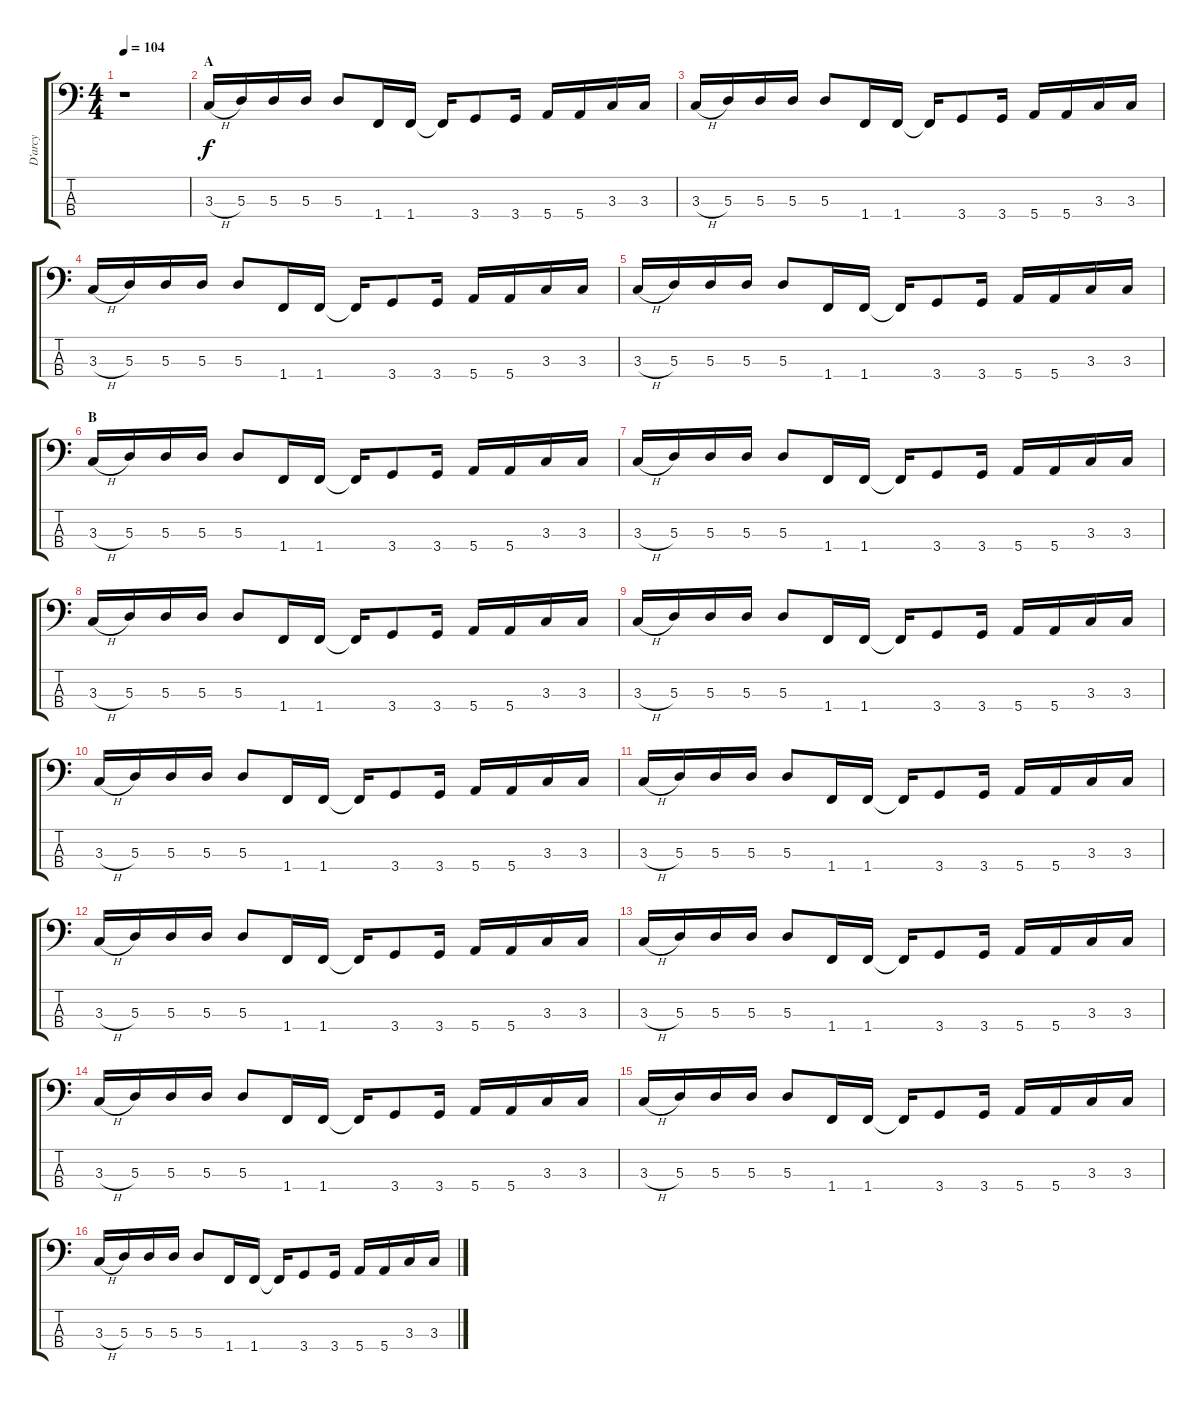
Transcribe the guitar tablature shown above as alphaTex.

\track ("D'arcy" "D'arcy") {instrument electricbasspick}
\staff {score tabs}
\tuning (G2 D2 A1 E1) {hide}
\ts (4 4)
\tempo 104
\clef f4
\ks c
r.1{dy f instrument electricbasspick} |
\section ("" "A")
3.3{h}.16 5.3.16 5.3.16 5.3.16 5.3.8 1.4.16 1.4.16 1.4{t}.16 3.4.8 3.4.16 5.4.16 5.4.16 3.3.16 3.3.16 |
3.3{h}.16 5.3.16 5.3.16 5.3.16 5.3.8 1.4.16 1.4.16 1.4{t}.16 3.4.8 3.4.16 5.4.16 5.4.16 3.3.16 3.3.16 |
3.3{h}.16 5.3.16 5.3.16 5.3.16 5.3.8 1.4.16 1.4.16 1.4{t}.16 3.4.8 3.4.16 5.4.16 5.4.16 3.3.16 3.3.16 |
3.3{h}.16 5.3.16 5.3.16 5.3.16 5.3.8 1.4.16 1.4.16 1.4{t}.16 3.4.8 3.4.16 5.4.16 5.4.16 3.3.16 3.3.16 |
\section ("" "B")
3.3{h}.16 5.3.16 5.3.16 5.3.16 5.3.8 1.4.16 1.4.16 1.4{t}.16 3.4.8 3.4.16 5.4.16 5.4.16 3.3.16 3.3.16 |
3.3{h}.16 5.3.16 5.3.16 5.3.16 5.3.8 1.4.16 1.4.16 1.4{t}.16 3.4.8 3.4.16 5.4.16 5.4.16 3.3.16 3.3.16 |
3.3{h}.16 5.3.16 5.3.16 5.3.16 5.3.8 1.4.16 1.4.16 1.4{t}.16 3.4.8 3.4.16 5.4.16 5.4.16 3.3.16 3.3.16 |
3.3{h}.16 5.3.16 5.3.16 5.3.16 5.3.8 1.4.16 1.4.16 1.4{t}.16 3.4.8 3.4.16 5.4.16 5.4.16 3.3.16 3.3.16 |
3.3{h}.16 5.3.16 5.3.16 5.3.16 5.3.8 1.4.16 1.4.16 1.4{t}.16 3.4.8 3.4.16 5.4.16 5.4.16 3.3.16 3.3.16 |
3.3{h}.16 5.3.16 5.3.16 5.3.16 5.3.8 1.4.16 1.4.16 1.4{t}.16 3.4.8 3.4.16 5.4.16 5.4.16 3.3.16 3.3.16 |
3.3{h}.16 5.3.16 5.3.16 5.3.16 5.3.8 1.4.16 1.4.16 1.4{t}.16 3.4.8 3.4.16 5.4.16 5.4.16 3.3.16 3.3.16 |
3.3{h}.16 5.3.16 5.3.16 5.3.16 5.3.8 1.4.16 1.4.16 1.4{t}.16 3.4.8 3.4.16 5.4.16 5.4.16 3.3.16 3.3.16 |
3.3{h}.16 5.3.16 5.3.16 5.3.16 5.3.8 1.4.16 1.4.16 1.4{t}.16 3.4.8 3.4.16 5.4.16 5.4.16 3.3.16 3.3.16 |
3.3{h}.16 5.3.16 5.3.16 5.3.16 5.3.8 1.4.16 1.4.16 1.4{t}.16 3.4.8 3.4.16 5.4.16 5.4.16 3.3.16 3.3.16 |
3.3{h}.16 5.3.16 5.3.16 5.3.16 5.3.8 1.4.16 1.4.16 1.4{t}.16 3.4.8 3.4.16 5.4.16 5.4.16 3.3.16 3.3.16
